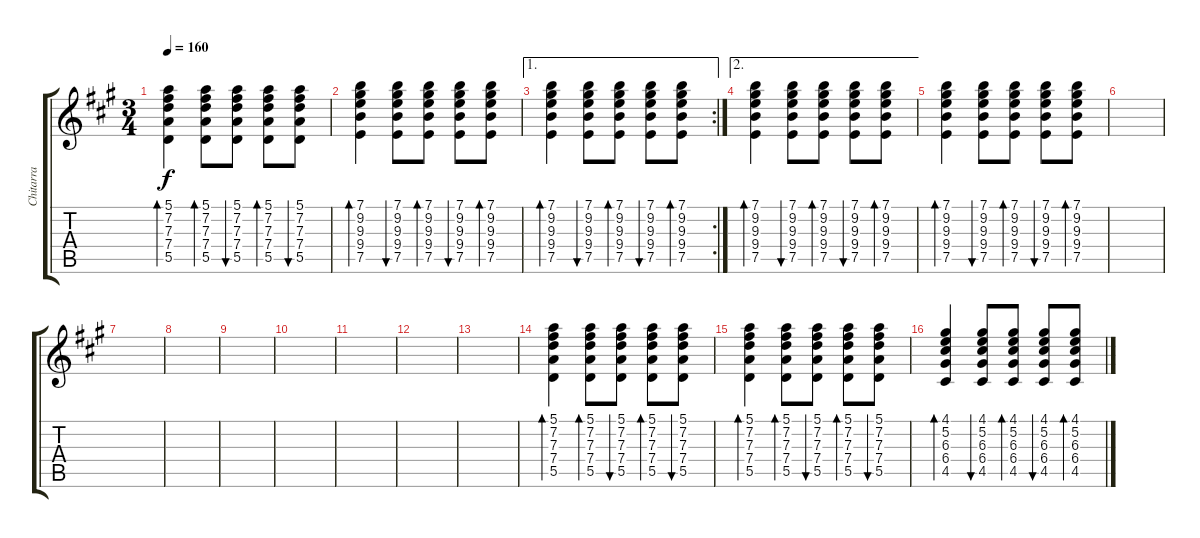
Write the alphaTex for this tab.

\track ("Chitarra" "Chitarra") {instrument acousticguitarsteel}
\staff {score tabs}
\tuning (E4 B3 G3 D3 A2 E2) {hide}
\ts (3 4)
\tempo 160
\clef g2
\ks a
(5.1 7.2 7.3 7.4 5.5).4{bd 120 dy f} (5.1 7.2 7.3 7.4 5.5).8{bd 120} (5.1 7.2 7.3 7.4 5.5).8{bu 60} (5.1 7.2 7.3 7.4 5.5).8{bd 120} (5.1 7.2 7.3 7.4 5.5).8{bu 60} |
(7.1 9.2 9.3 9.4 7.5).4{bd 120} (7.1 9.2 9.3 9.4 7.5).8{bu 30} (7.1 9.2 9.3 9.4 7.5).8{bd 30} (7.1 9.2 9.3 9.4 7.5).8{bu 30} (7.1 9.2 9.3 9.4 7.5).8{bd 30} |
\ae 1
\rc 2
(7.1 9.2 9.3 9.4 7.5).4{bd 120} (7.1 9.2 9.3 9.4 7.5).8{bu 30} (7.1 9.2 9.3 9.4 7.5).8{bd 30} (7.1 9.2 9.3 9.4 7.5).8{bu 30} (7.1 9.2 9.3 9.4 7.5).8{bd 30} |
\ae 2
(7.1 9.2 9.3 9.4 7.5).4{bd 120} (7.1 9.2 9.3 9.4 7.5).8{bu 30} (7.1 9.2 9.3 9.4 7.5).8{bd 30} (7.1 9.2 9.3 9.4 7.5).8{bu 30} (7.1 9.2 9.3 9.4 7.5).8{bd 30} |
(7.1 9.2 9.3 9.4 7.5).4{bd 120} (7.1 9.2 9.3 9.4 7.5).8{bu 30} (7.1 9.2 9.3 9.4 7.5).8{bd 30} (7.1 9.2 9.3 9.4 7.5).8{bu 30} (7.1 9.2 9.3 9.4 7.5).8{bd 30} |
|
|
|
|
|
|
|
|
(5.1 7.2 7.3 7.4 5.5).4{bd 120} (5.1 7.2 7.3 7.4 5.5).8{bd 120} (5.1 7.2 7.3 7.4 5.5).8{bu 60} (5.1 7.2 7.3 7.4 5.5).8{bd 120} (5.1 7.2 7.3 7.4 5.5).8{bu 60} |
(5.1 7.2 7.3 7.4 5.5).4{bd 120} (5.1 7.2 7.3 7.4 5.5).8{bd 120} (5.1 7.2 7.3 7.4 5.5).8{bu 60} (5.1 7.2 7.3 7.4 5.5).8{bd 120} (5.1 7.2 7.3 7.4 5.5).8{bu 60} |
(4.1 5.2 6.3 6.4 4.5).4{bd 120} (4.1 5.2 6.3 6.4 4.5).8{bu 60} (4.1 5.2 6.3 6.4 4.5).8{bd 120} (4.1 5.2 6.3 6.4 4.5).8{bu 60} (4.1 5.2 6.3 6.4 4.5).8{bd 120}
